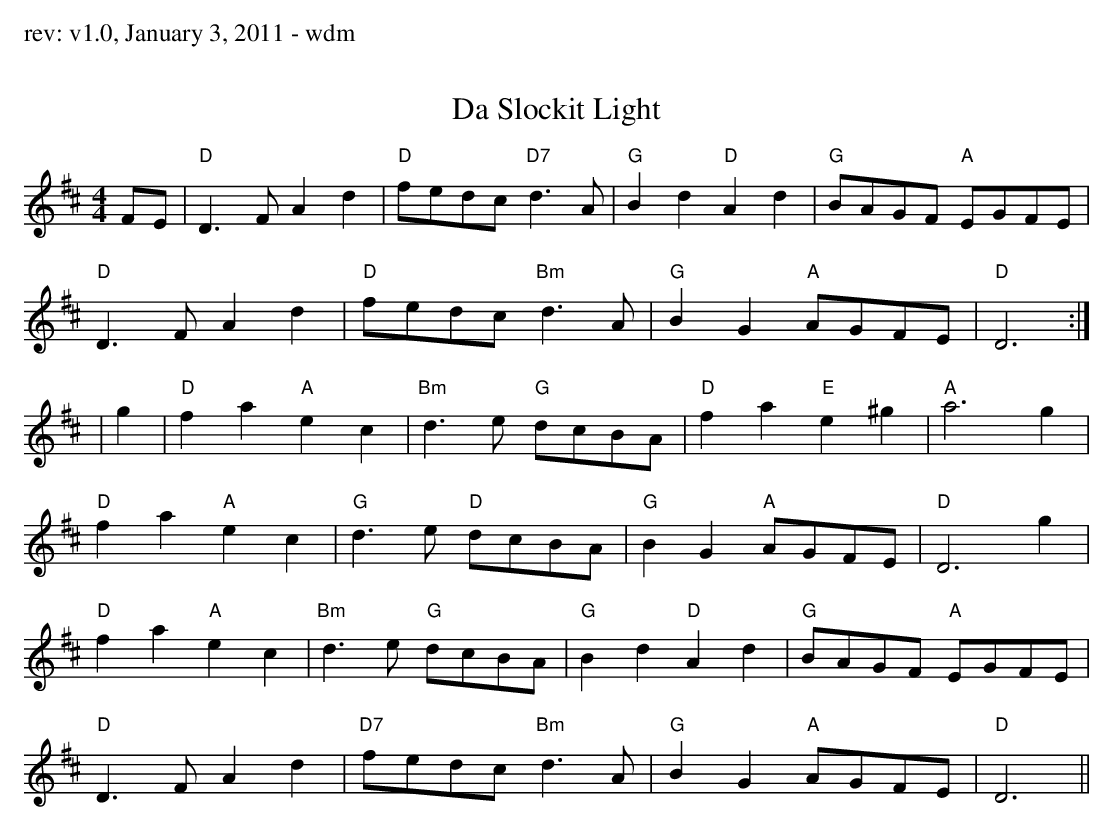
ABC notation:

X:1
T:Da Slockit Light
M:4/4
L:1/8
K:D
C:Tom Anderson
O:Shetland
FE |\
"D"D3 F A2 d2 | "D"fedc "D7"d3 A | "G"B2 d2 "D"A2 d2 | "G"BAGF "A"EGFE|
"D"D3 F A2 d2 | "D"fedc "Bm"d3 A | "G"B2 G2 "A"AGFE   | "D" D6 :|
| g2 |\
"D"f2 a2 "A"e2 c2 | "Bm"d3 e "G"dcBA  | "D"f2 a2 "E"e2 ^g2 | "A"a6 g2        |
"D"f2 a2 "A"e2 c2 | "G"d3 e "D"dcBA   | "G"B2 G2 "A"AGFE   | "D"D6 g2         |
"D"f2 a2 "A"e2 c2 | "Bm"d3 e "G"dcBA  | "G"B2 d2 "D"A2 d2  | "G"BAGF "A"EGFE |
"D"D3 F A2 d2     | "D7"fedc "Bm"d3 A | "G"B2 G2 "A"AGFE   | "D" D6||
